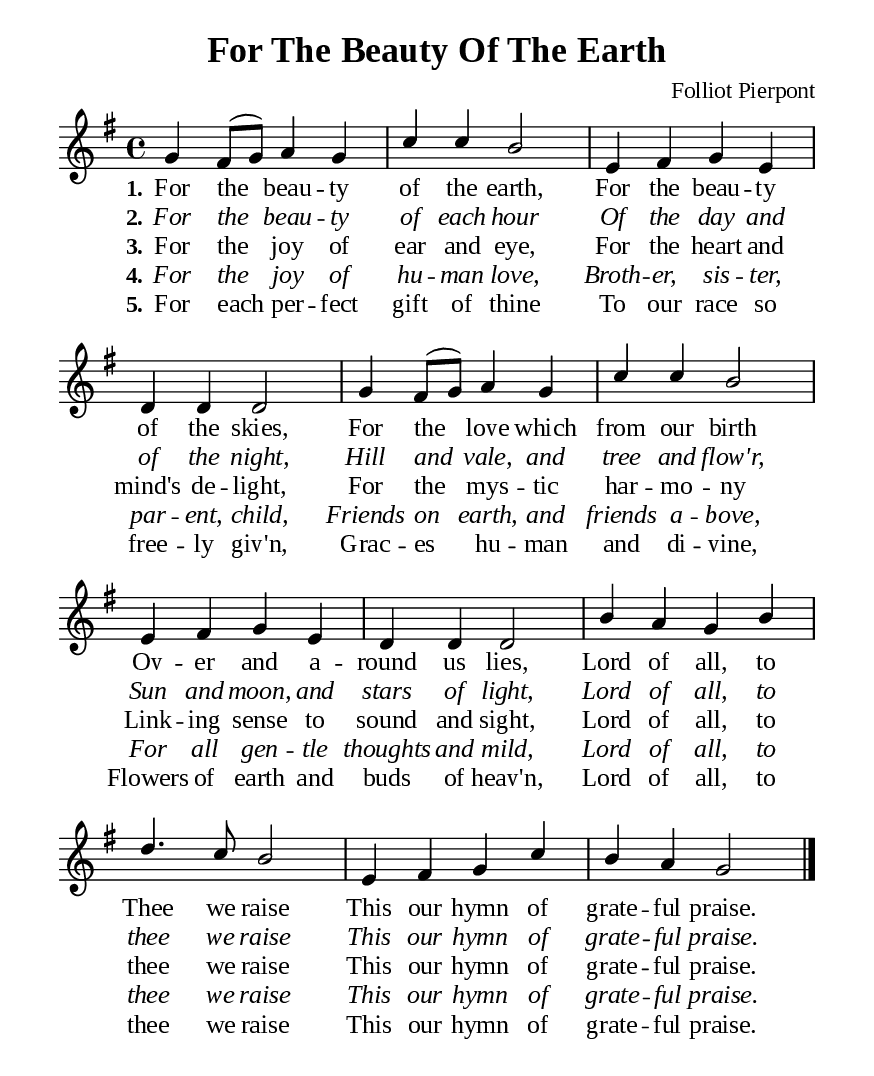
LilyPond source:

\version "2.18.2"

\header {
  title = "For The Beauty Of The Earth"
  composer = "Folliot Pierpont"
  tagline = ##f
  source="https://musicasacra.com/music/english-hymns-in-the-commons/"
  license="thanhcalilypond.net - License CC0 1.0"
}

global= {
  \key g \major
  \time 4/4
  \override Score.BarNumber.break-visibility = ##(#f #f #f)
}

\paper {
  #(set-paper-size "a5")
  top-margin = 10\mm
  bottom-margin = 5\mm
  left-margin = 10\mm
  right-margin = 10\mm
  indent = #0
  #(define fonts
	 (make-pango-font-tree "Liberation Serif"
	 		       "Liberation Serif"
			       "Liberation Serif"
			       (/ 20 20)))
  system-system-spacing = #'((basic-distance . 3) (padding . 3))
}

printItalic = \with {
  \override LyricText.font-shape = #'italic
}

% Verse music
musicVerseSoprano = \relative c'' {
  g4 fis8 (g) a4 g |
  c c b2 |
  e,4 fis g e |
  d d d2 |
  g4 fis8 (g) a4 g |
  c c b2 |
  e,4 fis g e |
  d d d2 |
  b'4 a g b |
  d4. c8 b2 |
  e,4 fis g c |
  b a g2 \bar "|."
}

% Verse lyrics
verseOne = \lyricmode {
  \set stanza = #"1."
  For the beau -- ty of the earth,
  For the beau -- ty of the skies,
  For the love which from our birth
  Ov -- er and a -- round us lies,
  Lord of all, to Thee we raise
  This our hymn of grate -- ful praise.
}

verseTwo = \lyricmode {
  \set stanza = #"2."
  For the beau -- ty of each hour
  Of the day and of the night,
  Hill and vale, and tree and flow'r,
  Sun and moon, and stars of light,
  Lord of all, to thee we raise
  This our hymn of grate -- ful praise.
}

verseThree = \lyricmode {
  \set stanza = #"3."
  For the joy of ear and eye,
  For the heart and mind's de -- light,
  For the mys -- tic har -- mo -- ny
  Link -- ing sense to sound and sight,
  Lord of all, to thee we raise
  This our hymn of grate -- ful praise.
}

verseFour = \lyricmode {
  \set stanza = #"4."
  For the joy of hu -- man love,
  Broth -- er, sis -- ter, par -- ent, child,
  Friends on earth, and friends a -- bove,
  For all gen -- tle thoughts and mild,
  Lord of all, to thee we raise
  This our hymn of grate -- ful praise.
}

verseFive = \lyricmode {
  \set stanza = #"5."
  For each per -- fect gift of thine
  To our race so free -- ly giv'n,
  Grac -- es hu -- man and di -- vine,
  Flowers of earth and buds of heav'n,
  Lord of all, to thee we raise
  This our hymn of grate -- ful praise.
}

% Layout
\score {
    \new ChoirStaff <<
      \new Staff <<
        \clef "treble"
        \new Voice = "sopranos" { \global \stemUp \slurUp \musicVerseSoprano }
      >>
      \new Lyrics \lyricsto sopranos \verseOne
      \new Lyrics \printItalic \lyricsto sopranos \verseTwo
      \new Lyrics \lyricsto sopranos \verseThree
      \new Lyrics \printItalic \lyricsto sopranos \verseFour
      \new Lyrics \lyricsto sopranos \verseFive
    >>
}
